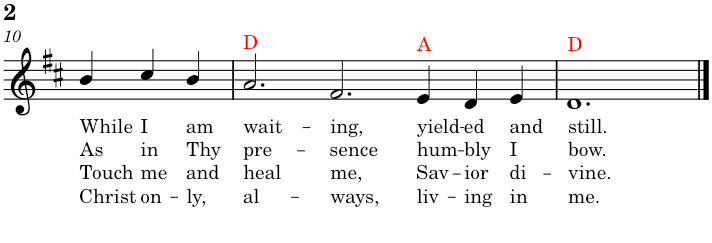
**kern	**text	**text	**text	**text	**harte
*part1	*part1	*part1	*part1	*part1	*part1
*staff1	*staff1	*staff1	*staff1	*staff1	*
*I"Piano	*	*	*	*	*
*I'Pno	*	*	*	*	*
!!LO:PB:g=z
*clefG2	*	*	*	*	*
*k[f#c#]	*	*	*	*	*
*D:	*	*	*	*	*
*M9/4	*	*	*	*	*
=10	=10	=10	=10	=10	=10
!	!LO:LY:b	!LO:LY:b	!LO:LY:b	!LO:LY:b	!
4b/	While	As	Touch	Christ	.
!	!LO:LY:b	!LO:LY:b	!LO:LY:b	!LO:LY:b	!
4cc#/	I	in	me	on-	.
!	!LO:LY:b	!LO:LY:b	!LO:LY:b	!LO:LY:b	!
4b/	am	Thy	and	-ly,	.
=11	=11	=11	=11	=11	=11
!	!LO:LY:b	!LO:LY:b	!LO:LY:b	!LO:LY:b	!
2.a/	wait-	pre-	heal	al-	D:maj
!	!LO:LY:b	!LO:LY:b	!LO:LY:b	!LO:LY:b	!
2.f#/	-ing,	-sence	me,	-ways,	.
!	!LO:LY:b	!LO:LY:b	!LO:LY:b	!LO:LY:b	!
4e/	yield-	hum-	Sav-	liv-	A:maj
!	!LO:LY:b	!LO:LY:b	!LO:LY:b	!LO:LY:b	!
4d/	-ed	-bly	-ior	-ing	.
!	!LO:LY:b	!LO:LY:b	!LO:LY:b	!LO:LY:b	!
4e/	and	I	di-	in	.
=12	=12	=12	=12	=12	=12
!	!LO:LY:b	!LO:LY:b	!LO:LY:b	!LO:LY:b	!
1.d	still.	bow.	-vine.	me.	D:maj
==	==	==	==	==	==
*-	*-	*-	*-	*-	*-
